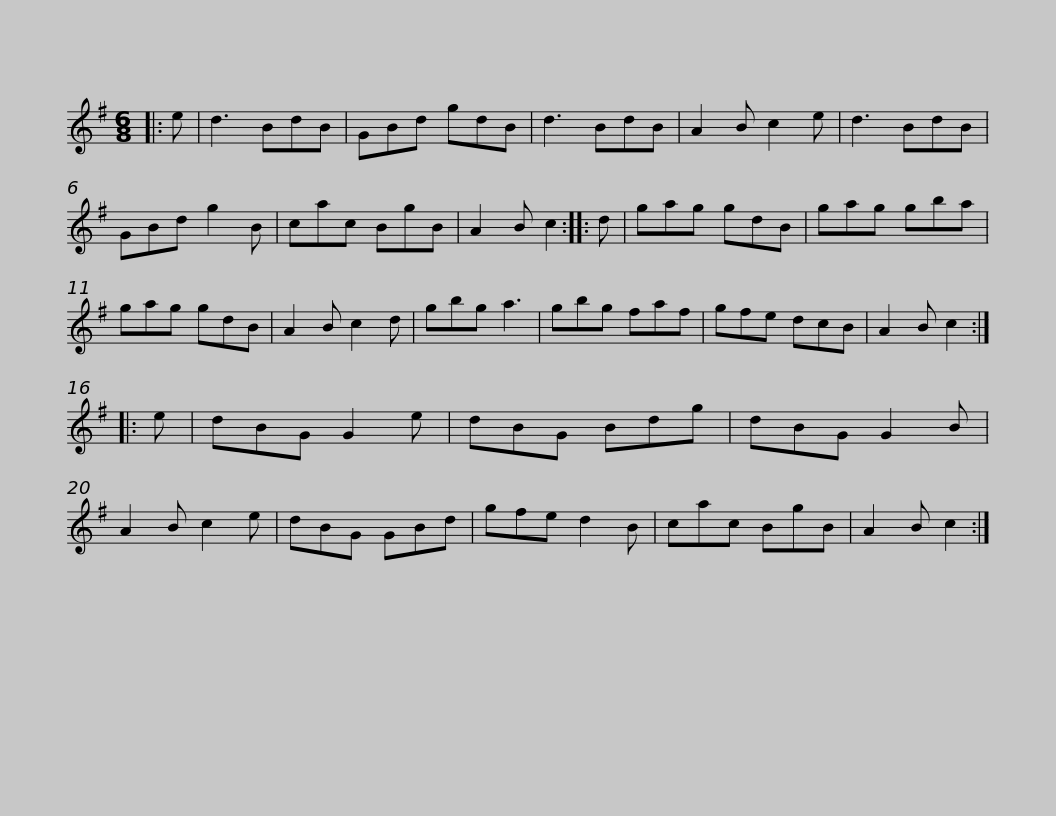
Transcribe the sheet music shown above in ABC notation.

X:1
L:1/8
M:6/8
I:linebreak $
K:G
V:1 treble
V:1
|: e | d3 BdB | GBd gdB | d3 BdB | A2 B c2 e | %5
 d3 BdB | GBd g2 B | cac BgB | A2 B c2 :: d |$ %10
 gag gdB | gag gba | gag gdB | A2 B c2 d | gbg a3 | %15
 gbg faf | gfe dcB | A2 B c2 ::$ e | dBG G2 e | %20
 dBG Bdg | dBG G2 B | A2 B c2 e | dBG GBd | gfe d2 B | %25
 cac BgB | A2 B c2 :| %27
